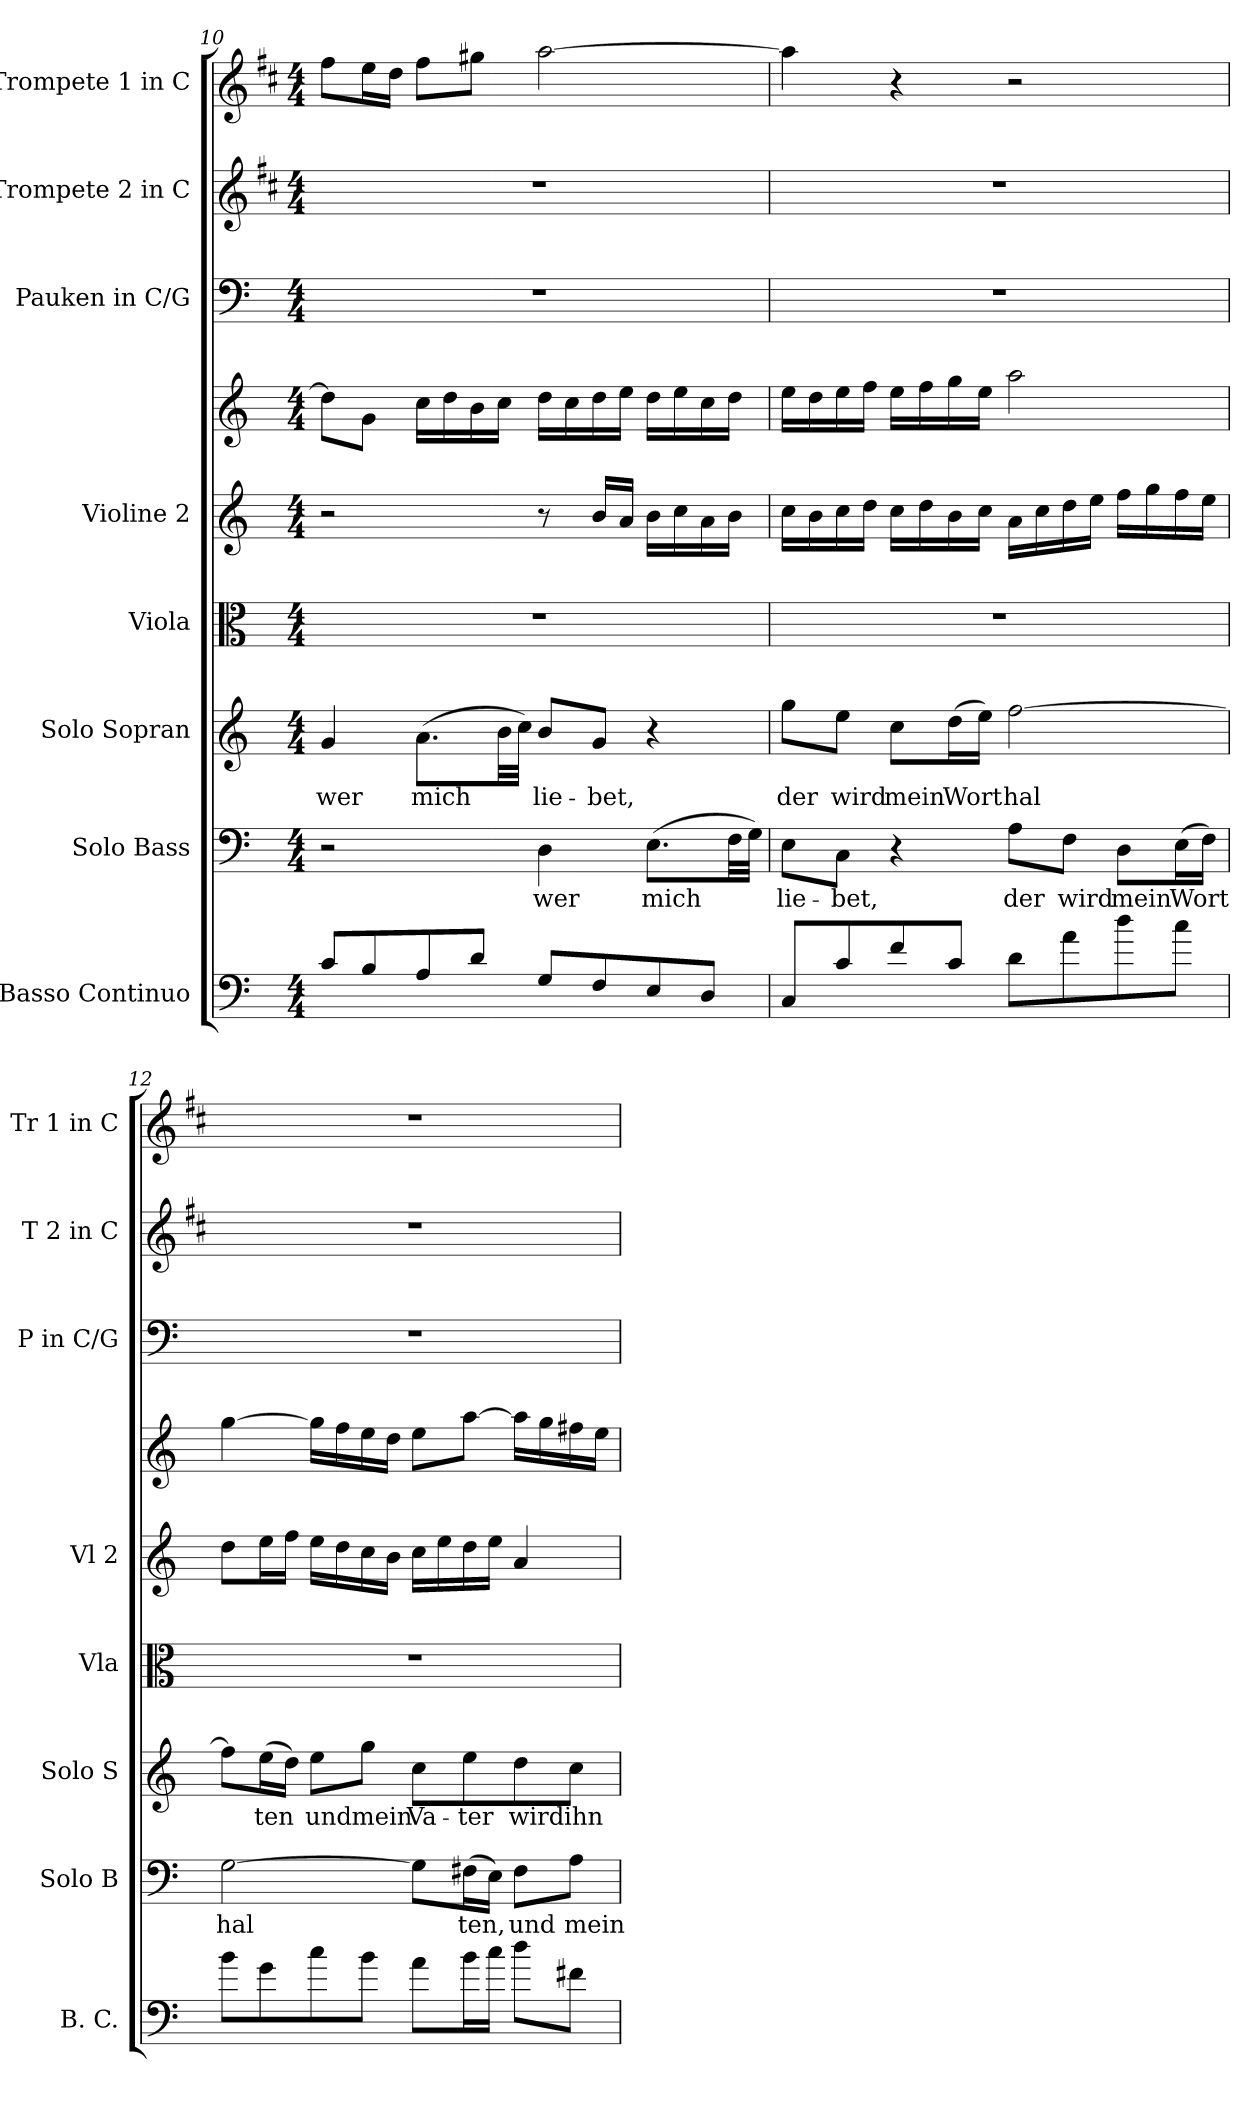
**kern	**kern	**text	**kern	**text	**kern	**kern	**kern	**kern	**kern	**kern
*part8	*part7	*part7	*part6	*part6	*part5	*part4	*part4	*part3	*part2	*part1
*staff9	*staff8	*staff8	*staff7	*staff7	*staff6	*staff5	*staff4	*staff3	*staff2	*staff1
*I"Basso Continuo	*I"Solo Bass	*	*I"Solo Sopran	*	*I"Viola	*I"Violine 2	*	*I"Pauken in C/G	*I"Trompete 2 in C	*I"Trompete 1 in C
*I'B. C.	*I'Solo B	*	*I'Solo S	*	*I'Vla	*I'Vl 2	*	*I'P in C/G	*I'T 2 in C	*I'Tr 1 in C
!!LO:LB:g=z
*clefF4	*clefF4	*	*clefG2	*	*clefC3	*clefG2	*clefG2	*clefF4	*clefG2	*clefG2
*ITrd7c12	*	*	*	*	*	*	*	*	*ITrd1c2	*ITrd1c2
*k[]	*k[]	*	*k[]	*	*k[]	*k[]	*k[]	*k[]	*k[]	*k[]
*M4/4	*M4/4	*	*M4/4	*	*M4/4	*M4/4	*M4/4	*M4/4	*M4/4	*M4/4
=10	=10	=10	=10	=10	=10	=10	=10	=10	=10	=10
!	!	!	!	!LO:LY:b	!	!	!	!	!	!
8C/L	2r	.	4g/	wer	1r	2r	8dd\L]	1r	1r	8ee\L
8BB/	.	.	.	.	.	.	8g\J	.	.	16dd\L
.	.	.	.	.	.	.	.	.	.	16cc\JJ
!	!	!	!	!LO:LY:b	!	!	!	!	!	!
8AA/	.	.	(8.a\L	mich	.	.	16cc\LL	.	.	8ee\L
.	.	.	.	.	.	.	16dd\	.	.	.
8D/J	.	.	.	.	.	.	16b\	.	.	8ff#X\J
.	.	.	32b\LL	.	.	.	16cc\JJ	.	.	.
.	.	.	32cc\JJJ)	.	.	.	.	.	.	.
!	!	!LO:LY:b	!	!LO:LY:b	!	!	!	!	!	!
8GG/L	4D\	wer	8b/L	lie-	.	8r	16dd\LL	.	.	[2gg\
.	.	.	.	.	.	.	16cc\	.	.	.
!	!	!	!	!LO:LY:b	!	!	!	!	!	!
8FF/	.	.	8g/J	bet,	.	16b/LL	16dd\	.	.	.
.	.	.	.	.	.	16a/JJ	16ee\JJ	.	.	.
!	!	!LO:LY:b	!	!	!	!	!	!	!	!
8EE/	(8.E\L	mich	4r	.	.	16b\LL	16dd\LL	.	.	.
.	.	.	.	.	.	16cc\	16ee\	.	.	.
8DD/J	.	.	.	.	.	16a\	16cc\	.	.	.
.	32F\LL	.	.	.	.	16b\JJ	16dd\JJ	.	.	.
.	32G\JJJ)	.	.	.	.	.	.	.	.	.
=11	=11	=11	=11	=11	=11	=11	=11	=11	=11	=11
!	!	!LO:LY:b	!	!LO:LY:b	!	!	!	!	!	!
8CC/L	8E\L	lie-	8gg\L	der	1r	16cc\LL	16ee\LL	1r	1r	4gg\]
.	.	.	.	.	.	16b\	16dd\	.	.	.
!	!	!LO:LY:b	!	!LO:LY:b	!	!	!	!	!	!
8C/	8C\J	bet,	8ee\J	wird	.	16cc\	16ee\	.	.	.
.	.	.	.	.	.	16dd\JJ	16ff\JJ	.	.	.
!	!	!	!	!LO:LY:b	!	!	!	!	!	!
8F/	4r	.	8cc\L	mein	.	16cc\LL	16ee\LL	.	.	4r
.	.	.	.	.	.	16dd\	16ff\	.	.	.
!	!	!	!	!LO:LY:b	!	!	!	!	!	!
8C/J	.	.	(16dd\L	Wort	.	16b\	16gg\	.	.	.
.	.	.	16ee\JJ)	.	.	16cc\JJ	16ee\JJ	.	.	.
!	!	!LO:LY:b	!	!LO:LY:b	!	!	!	!	!	!
8D\L	8A\L	der	[2ff\	hal	.	16a\LL	2aa\	.	.	2r
.	.	.	.	.	.	16cc\	.	.	.	.
!	!	!LO:LY:b	!	!	!	!	!	!	!	!
8A\	8F\J	wird	.	.	.	16dd\	.	.	.	.
.	.	.	.	.	.	16ee\JJ	.	.	.	.
!	!	!LO:LY:b	!	!	!	!	!	!	!	!
8d\	8D\L	mein	.	.	.	16ff\LL	.	.	.	.
.	.	.	.	.	.	16gg\	.	.	.	.
!	!	!LO:LY:b	!	!	!	!	!	!	!	!
8c\J	(16E\L	Wort	.	.	.	16ff\	.	.	.	.
.	16F\JJ)	.	.	.	.	16ee\JJ	.	.	.	.
!!LO:PB:g=z
=12	=12	=12	=12	=12	=12	=12	=12	=12	=12	=12
!	!	!LO:LY:b	!	!	!	!	!	!	!	!
8B\L	[2G\	hal	8ff\L]	.	1r	8dd\L	[4gg\	1r	1r	1r
!	!	!	!	!LO:LY:b	!	!	!	!	!	!
8G\	.	.	(16ee\L	ten	.	16ee\L	.	.	.	.
.	.	.	16dd\JJ)	.	.	16ff\JJ	.	.	.	.
!	!	!	!	!LO:LY:b	!	!	!	!	!	!
8c\	.	.	8ee\L	und	.	16ee\LL	16gg\LL]	.	.	.
.	.	.	.	.	.	16dd\	16ff\	.	.	.
!	!	!	!	!LO:LY:b	!	!	!	!	!	!
8B\J	.	.	8gg\J	mein	.	16cc\	16ee\	.	.	.
.	.	.	.	.	.	16b\JJ	16dd\JJ	.	.	.
!	!	!	!	!LO:LY:b	!	!	!	!	!	!
8A\L	8G\L]	.	8cc\L	Va-	.	16cc\LL	8ee\L	.	.	.
.	.	.	.	.	.	16ee\	.	.	.	.
!	!	!LO:LY:b	!	!LO:LY:b	!	!	!	!	!	!
16B\L	(16F#X\L	ten,	8ee\	ter	.	16dd\	[8aa\J	.	.	.
16c\JJ	16E\JJ)	.	.	.	.	16ee\JJ	.	.	.	.
!	!	!LO:LY:b	!	!LO:LY:b	!	!	!	!	!	!
8d\L	8F#\L	und	8dd\	wird	.	4a/	16aa\LL]	.	.	.
.	.	.	.	.	.	.	16gg\	.	.	.
!	!	!LO:LY:b	!	!LO:LY:b	!	!	!	!	!	!
8F#X\J	8A\J	mein	8cc\J	ihn	.	.	16ff#X\	.	.	.
.	.	.	.	.	.	.	16ee\JJ	.	.	.
=	=	=	=	=	=	=	=	=	=	=
*-	*-	*-	*-	*-	*-	*-	*-	*-	*-	*-
